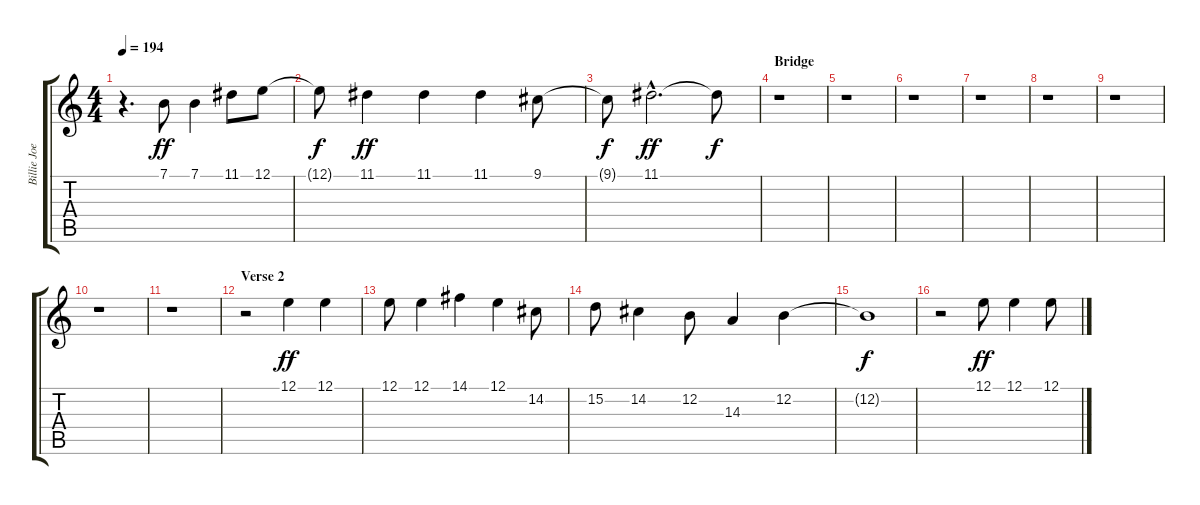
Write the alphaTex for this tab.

\track ("Billie Joe (Vocals)" "Billie Joe") {instrument englishhorn}
\staff {score tabs}
\tuning (E4 B3 G3 D3 A2 E2) {hide}
\ts (4 4)
\tempo 194
\clef g2
\ks c
r.4{d dy f} 7.1.8{dy ff} 7.1.4 11.1.8 12.1.8 |
12.1{t}.8{dy f} 11.1.4{dy ff} 11.1.4 11.1.4 9.1.8 |
9.1{t}.8{dy f} 11.1{hac}.2{d dy ff} 11.1{t}.8{dy f} |
\section ("" "Bridge")
r.1 |
r.1 |
r.1 |
r.1 |
r.1 |
r.1 |
r.1 |
r.1 |
\section ("" "Verse 2")
r.2 12.1.4{dy ff} 12.1.4 |
12.1.8 12.1.4 14.1.4 12.1.4 14.2.8 |
15.2.8 14.2.4 12.2.8 14.3.4 12.2.4 |
12.2{t}.1{dy f} |
r.2 12.1.8{dy ff} 12.1.4 12.1.8
